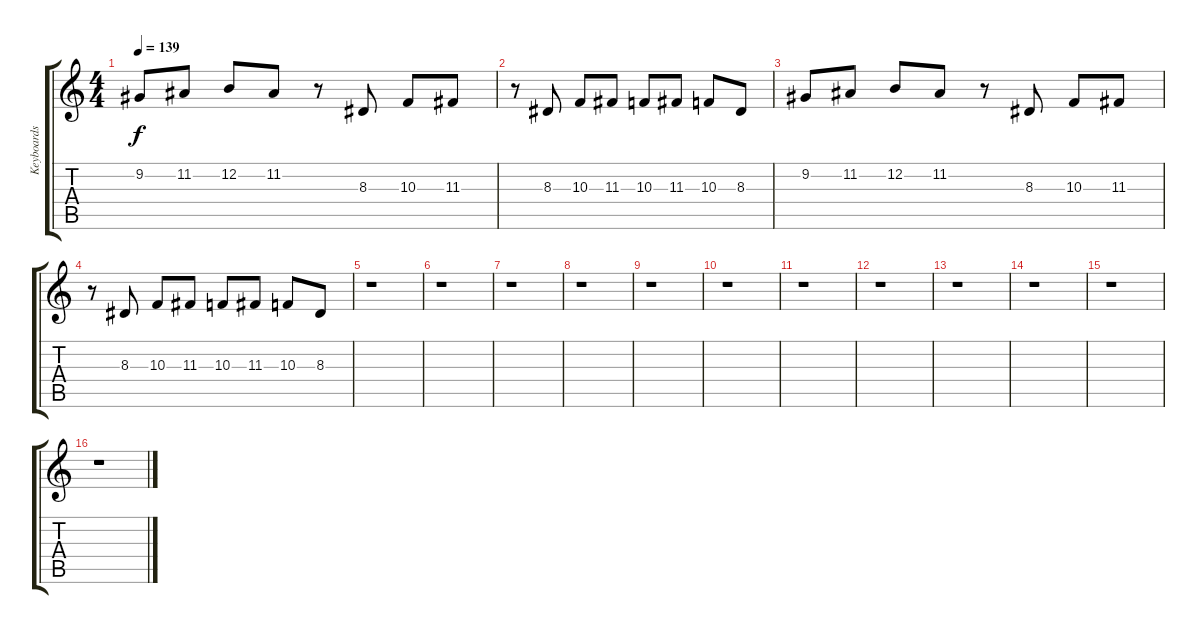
\track ("Keyboards 2" "Keyboards ") {instrument honkytonkpiano}
\staff {score tabs}
\tuning (E4 B3 G3 D3 A2 E2) {hide}
\ts (4 4)
\tempo 139
\clef g2
\ks c
9.2.8{dy f} 11.2.8 12.2.8 11.2.8 r.8 8.3.8 10.3.8 11.3.8 |
r.8 8.3.8 10.3.8 11.3.8 10.3.8 11.3.8 10.3.8 8.3.8 |
9.2.8 11.2.8 12.2.8 11.2.8 r.8 8.3.8 10.3.8 11.3.8 |
r.8 8.3.8 10.3.8 11.3.8 10.3.8 11.3.8 10.3.8 8.3.8 |
r.1 |
r.1 |
r.1 |
r.1 |
r.1 |
r.1 |
r.1 |
r.1 |
r.1 |
r.1 |
r.1 |
r.1
